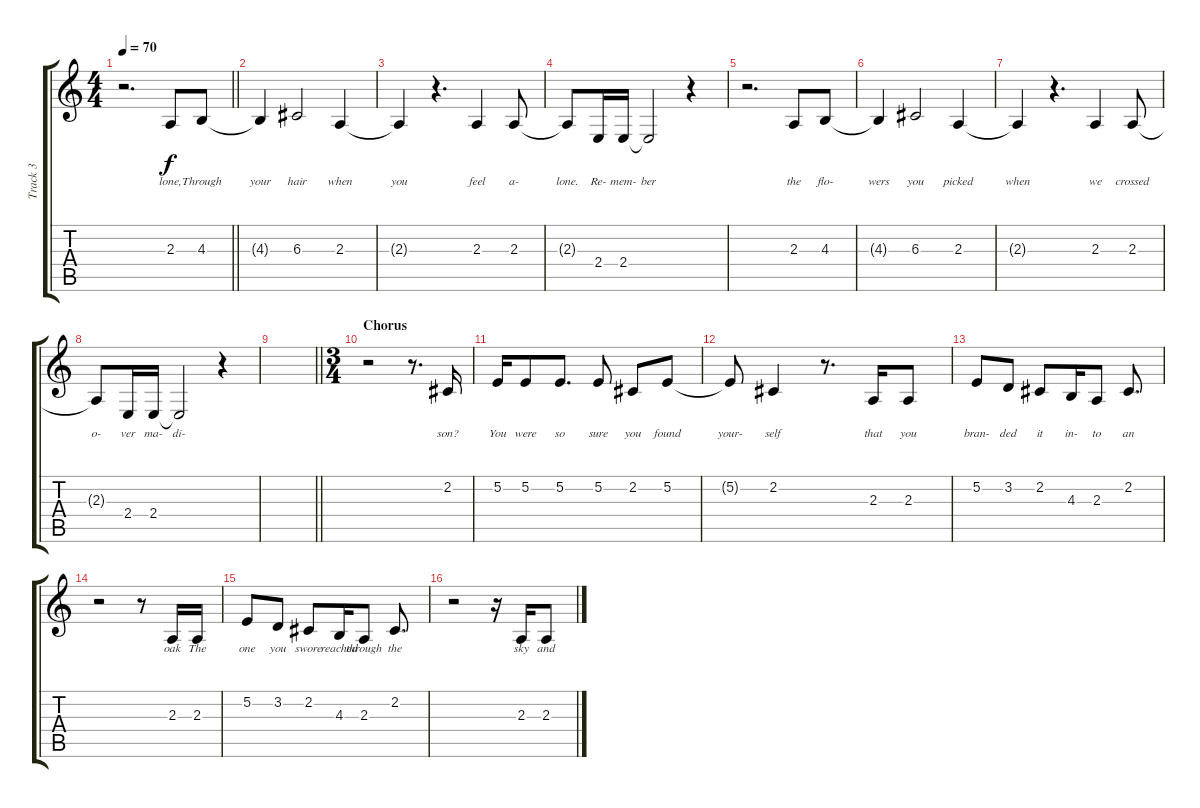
\track ("Track 3" "Track 3") {instrument clarinet}
\staff {score tabs}
\tuning (E4 B3 G3 D3 A2 E2) {hide}
\ts (4 4)
\tempo 70
\clef g2
\barLineRight lightlight
\ks c
r.2{d dy f} 2.3.8{lyrics (0 "lone,") lyrics (1 "") lyrics (2 "") lyrics (3 "") lyrics (4 "")} 4.3.8{lyrics (0 "Through") lyrics (1 "") lyrics (2 "") lyrics (3 "") lyrics (4 "")} |
4.3{t}.4{lyrics (0 "your") lyrics (1 "") lyrics (2 "") lyrics (3 "") lyrics (4 "")} 6.3.2{lyrics (0 "hair") lyrics (1 "") lyrics (2 "") lyrics (3 "") lyrics (4 "")} 2.3.4{lyrics (0 "when") lyrics (1 "") lyrics (2 "") lyrics (3 "") lyrics (4 "")} |
2.3{t}.4{lyrics (0 "you") lyrics (1 "") lyrics (2 "") lyrics (3 "") lyrics (4 "")} r.4{d} 2.3.4{lyrics (0 "feel") lyrics (1 "") lyrics (2 "") lyrics (3 "") lyrics (4 "")} 2.3.8{lyrics (0 "a-") lyrics (1 "") lyrics (2 "") lyrics (3 "") lyrics (4 "")} |
2.3{t}.8{lyrics (0 "lone.") lyrics (1 "") lyrics (2 "") lyrics (3 "") lyrics (4 "")} 2.4.16{lyrics (0 "Re-") lyrics (1 "") lyrics (2 "") lyrics (3 "") lyrics (4 "")} 2.4.16{lyrics (0 "mem-") lyrics (1 "") lyrics (2 "") lyrics (3 "") lyrics (4 "")} 2.4{t}.2{lyrics (0 "ber") lyrics (1 "") lyrics (2 "") lyrics (3 "") lyrics (4 "")} r.4 |
r.2{d} 2.3.8{lyrics (0 "the") lyrics (1 "") lyrics (2 "") lyrics (3 "") lyrics (4 "")} 4.3.8{lyrics (0 "flo-") lyrics (1 "") lyrics (2 "") lyrics (3 "") lyrics (4 "")} |
4.3{t}.4{lyrics (0 "wers") lyrics (1 "") lyrics (2 "") lyrics (3 "") lyrics (4 "")} 6.3.2{lyrics (0 "you") lyrics (1 "") lyrics (2 "") lyrics (3 "") lyrics (4 "")} 2.3.4{lyrics (0 "picked") lyrics (1 "") lyrics (2 "") lyrics (3 "") lyrics (4 "")} |
2.3{t}.4{lyrics (0 "when") lyrics (1 "") lyrics (2 "") lyrics (3 "") lyrics (4 "")} r.4{d} 2.3.4{lyrics (0 "we") lyrics (1 "") lyrics (2 "") lyrics (3 "") lyrics (4 "")} 2.3.8{lyrics (0 "crossed") lyrics (1 "") lyrics (2 "") lyrics (3 "") lyrics (4 "")} |
2.3{t}.8{lyrics (0 "o-") lyrics (1 "") lyrics (2 "") lyrics (3 "") lyrics (4 "")} 2.4.16{lyrics (0 "ver") lyrics (1 "") lyrics (2 "") lyrics (3 "") lyrics (4 "")} 2.4.16{lyrics (0 "ma-") lyrics (1 "") lyrics (2 "") lyrics (3 "") lyrics (4 "")} 2.4{t}.2{lyrics (0 "di-") lyrics (1 "") lyrics (2 "") lyrics (3 "") lyrics (4 "")} r.4 |
\barLineRight lightlight
|
\ts (3 4)
\section ("" "Chorus")
r.2 r.8{d} 2.2.16{lyrics (0 "son?") lyrics (1 "") lyrics (2 "") lyrics (3 "") lyrics (4 "")} |
5.2.16{lyrics (0 "You") lyrics (1 "") lyrics (2 "") lyrics (3 "") lyrics (4 "")} 5.2.8{lyrics (0 "were") lyrics (1 "") lyrics (2 "") lyrics (3 "") lyrics (4 "")} 5.2.8{d lyrics (0 "so") lyrics (1 "") lyrics (2 "") lyrics (3 "") lyrics (4 "")} 5.2.8{lyrics (0 "sure") lyrics (1 "") lyrics (2 "") lyrics (3 "") lyrics (4 "")} 2.2.8{lyrics (0 "you") lyrics (1 "") lyrics (2 "") lyrics (3 "") lyrics (4 "")} 5.2.8{lyrics (0 "found") lyrics (1 "") lyrics (2 "") lyrics (3 "") lyrics (4 "")} |
5.2{t}.8{lyrics (0 "your-") lyrics (1 "") lyrics (2 "") lyrics (3 "") lyrics (4 "")} 2.2.4{lyrics (0 "self") lyrics (1 "") lyrics (2 "") lyrics (3 "") lyrics (4 "")} r.8{d} 2.3.16{lyrics (0 "that") lyrics (1 "") lyrics (2 "") lyrics (3 "") lyrics (4 "")} 2.3.8{lyrics (0 "you") lyrics (1 "") lyrics (2 "") lyrics (3 "") lyrics (4 "")} |
5.2.8{lyrics (0 "bran-") lyrics (1 "") lyrics (2 "") lyrics (3 "") lyrics (4 "")} 3.2.8{lyrics (0 "ded") lyrics (1 "") lyrics (2 "") lyrics (3 "") lyrics (4 "")} 2.2.8{lyrics (0 "it") lyrics (1 "") lyrics (2 "") lyrics (3 "") lyrics (4 "")} 4.3.16{lyrics (0 "in-") lyrics (1 "") lyrics (2 "") lyrics (3 "") lyrics (4 "")} 2.3.8{lyrics (0 "to") lyrics (1 "") lyrics (2 "") lyrics (3 "") lyrics (4 "")} 2.2.8{d lyrics (0 "an") lyrics (1 "") lyrics (2 "") lyrics (3 "") lyrics (4 "")} |
r.2 r.8 2.3.16{lyrics (0 "oak") lyrics (1 "") lyrics (2 "") lyrics (3 "") lyrics (4 "")} 2.3.16{lyrics (0 "The") lyrics (1 "") lyrics (2 "") lyrics (3 "") lyrics (4 "")} |
5.2.8{lyrics (0 "one") lyrics (1 "") lyrics (2 "") lyrics (3 "") lyrics (4 "")} 3.2.8{lyrics (0 "you") lyrics (1 "") lyrics (2 "") lyrics (3 "") lyrics (4 "")} 2.2.8{lyrics (0 "swore") lyrics (1 "") lyrics (2 "") lyrics (3 "") lyrics (4 "")} 4.3.16{lyrics (0 "reached") lyrics (1 "") lyrics (2 "") lyrics (3 "") lyrics (4 "")} 2.3.8{lyrics (0 "through") lyrics (1 "") lyrics (2 "") lyrics (3 "") lyrics (4 "")} 2.2.8{d lyrics (0 "the") lyrics (1 "") lyrics (2 "") lyrics (3 "") lyrics (4 "")} |
r.2 r.16 2.3.16{lyrics (0 "sky") lyrics (1 "") lyrics (2 "") lyrics (3 "") lyrics (4 "")} 2.3.8{lyrics (0 "and") lyrics (1 "") lyrics (2 "") lyrics (3 "") lyrics (4 "")}
